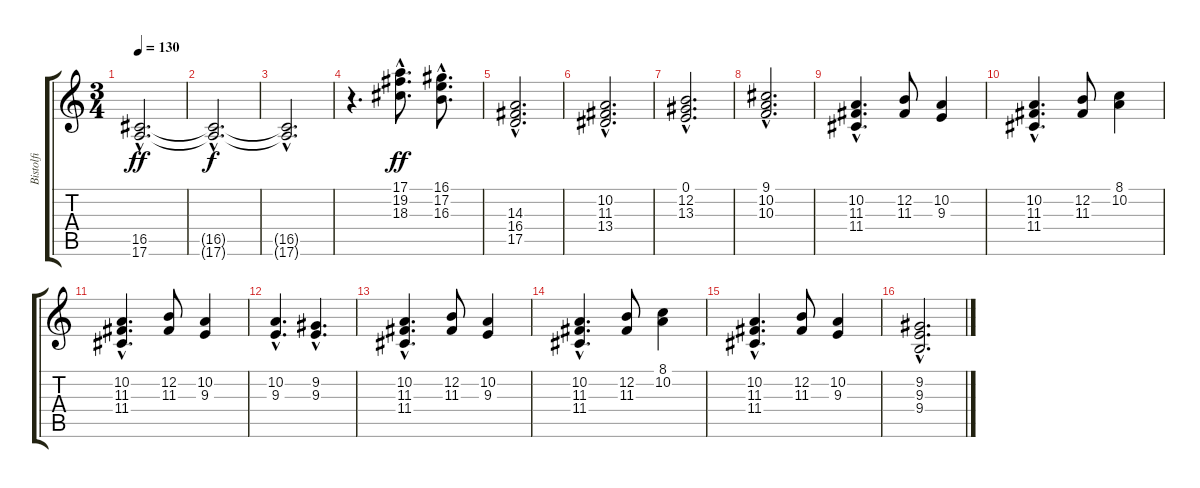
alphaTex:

\track ("Bistolfi" "Bistolfi") {instrument stringensemble1}
\staff {score tabs}
\tuning (E4 B3 G3 D3 A2 E2) {hide}
\ts (3 4)
\tempo 130
\clef g2
\ks c
(16.5{hac} 17.6{hac}).2{d dy ff} |
(16.5{hac t} 17.6{hac t}).2{d dy f} |
(16.5{hac t} 17.6{hac t}).2{d} |
r.4{d} (17.1{hac} 19.2{hac} 18.3{hac}).8{d dy ff} (16.1{hac} 17.2{hac} 16.3{hac}).8{d} |
(14.3{hac} 16.4{hac} 17.5{hac}).2{d} |
(10.2{hac} 11.3{hac} 13.4{hac}).2{d} |
(0.1{hac} 12.2{hac} 13.3{hac}).2{d} |
(9.1{hac} 10.2{hac} 10.3{hac}).2{d} |
(10.2{hac} 11.3{hac} 11.4{hac}).4{d} (12.2 11.3).8 (10.2 9.3).4 |
(10.2{hac} 11.3{hac} 11.4{hac}).4{d} (12.2 11.3).8 (8.1 10.2).4 |
(10.2{hac} 11.3{hac} 11.4{hac}).4{d} (12.2 11.3).8 (10.2 9.3).4 |
(10.2{hac} 9.3{hac}).4{d} (9.2{hac} 9.3{hac}).4{d} |
(10.2{hac} 11.3{hac} 11.4{hac}).4{d} (12.2 11.3).8 (10.2 9.3).4 |
(10.2{hac} 11.3{hac} 11.4{hac}).4{d} (12.2 11.3).8 (8.1 10.2).4 |
(10.2{hac} 11.3{hac} 11.4{hac}).4{d} (12.2 11.3).8 (10.2 9.3).4 |
(9.2{hac} 9.3{hac} 9.4{hac}).2{d}
